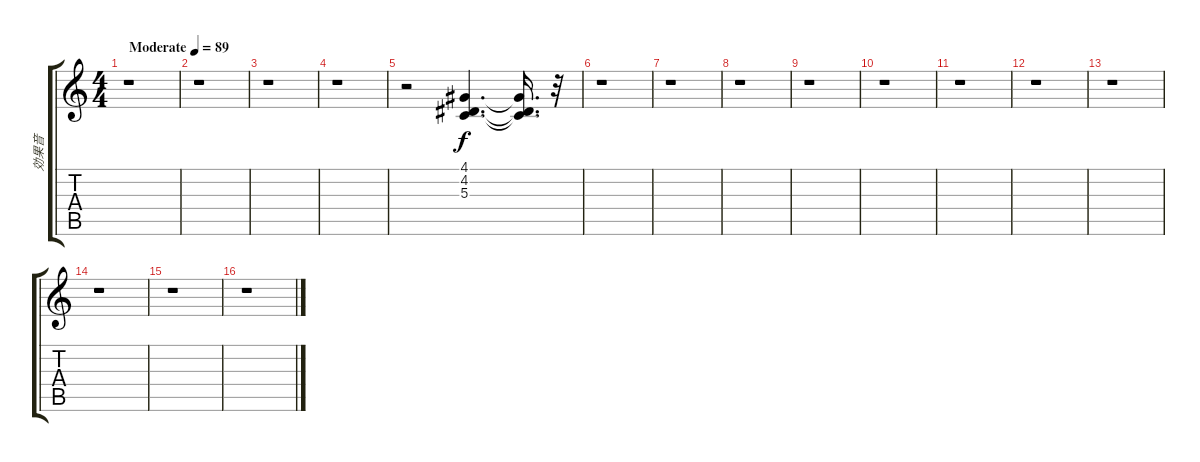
\track ("効果音" "効果音") {instrument reversecymbal}
\staff {score tabs}
\tuning (E4 B3 G3 D3 A2 E2) {hide}
\ts (4 4)
\tempo (89 "Moderate")
\clef g2
\ks c
r.1{dy f instrument reversecymbal} |
r.1 |
r.1 |
r.1 |
r.2 (4.1 4.2 5.3).4{d} (4.1{t} 4.2{t} 5.3{t}).16{d} r.32 |
r.1 |
r.1 |
r.1 |
r.1 |
r.1 |
r.1 |
r.1 |
r.1 |
r.1 |
r.1 |
r.1
